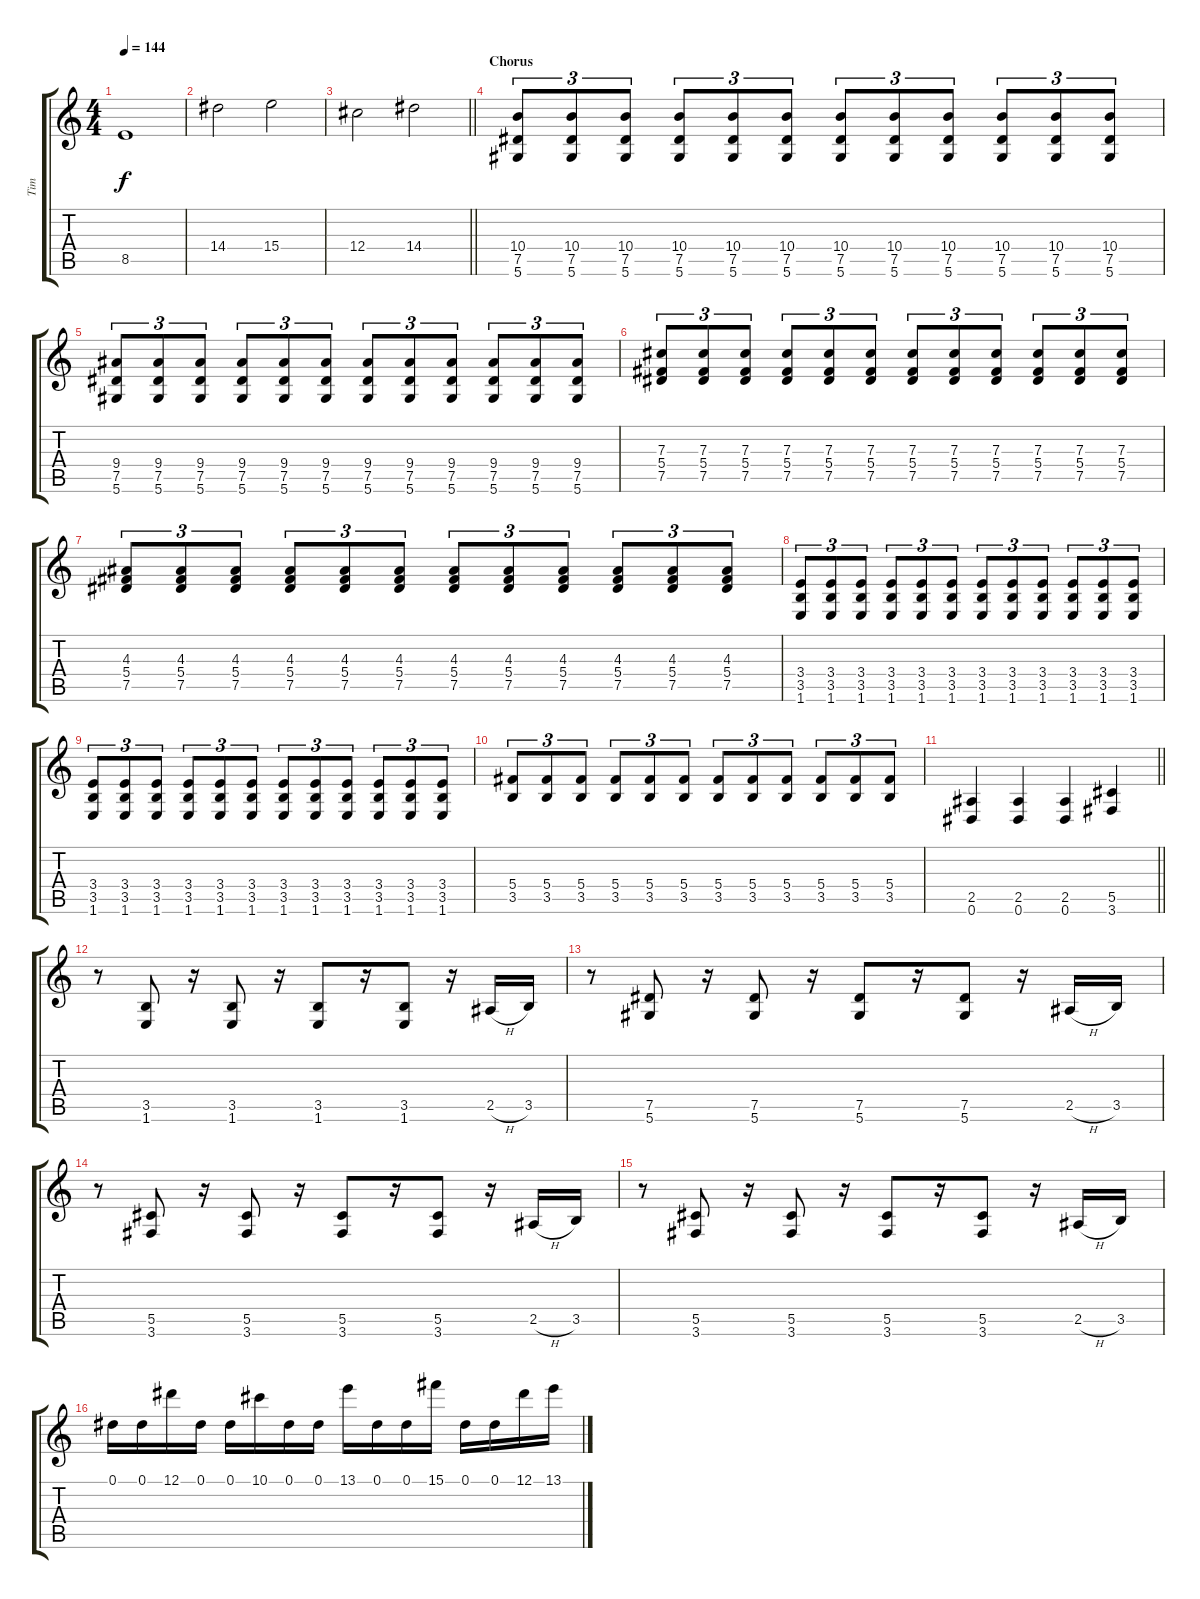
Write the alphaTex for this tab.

\track ("Tim" "Tim") {instrument distortionguitar}
\staff {score tabs}
\tuning (Eb4 Bb3 Gb3 Db3 Ab2 Eb2) {hide}
\ts (4 4)
\tempo 144
\clef g2
\ks c
8.5{t}.1{dy f} |
14.4.2 15.4.2 |
\barLineRight lightlight
12.4.2 14.4.2 |
\section ("" "Chorus")
(10.4 7.5 5.6).8{tu (3 2)} (10.4 7.5 5.6).8{tu (3 2)} (10.4 7.5 5.6).8{tu (3 2)} (10.4 7.5 5.6).8{tu (3 2)} (10.4 7.5 5.6).8{tu (3 2)} (10.4 7.5 5.6).8{tu (3 2)} (10.4 7.5 5.6).8{tu (3 2)} (10.4 7.5 5.6).8{tu (3 2)} (10.4 7.5 5.6).8{tu (3 2)} (10.4 7.5 5.6).8{tu (3 2)} (10.4 7.5 5.6).8{tu (3 2)} (10.4 7.5 5.6).8{tu (3 2)} |
(9.4 7.5 5.6).8{tu (3 2)} (9.4 7.5 5.6).8{tu (3 2)} (9.4 7.5 5.6).8{tu (3 2)} (9.4 7.5 5.6).8{tu (3 2)} (9.4 7.5 5.6).8{tu (3 2)} (9.4 7.5 5.6).8{tu (3 2)} (9.4 7.5 5.6).8{tu (3 2)} (9.4 7.5 5.6).8{tu (3 2)} (9.4 7.5 5.6).8{tu (3 2)} (9.4 7.5 5.6).8{tu (3 2)} (9.4 7.5 5.6).8{tu (3 2)} (9.4 7.5 5.6).8{tu (3 2)} |
(7.3 5.4 7.5).8{tu (3 2)} (7.3 5.4 7.5).8{tu (3 2)} (7.3 5.4 7.5).8{tu (3 2)} (7.3 5.4 7.5).8{tu (3 2)} (7.3 5.4 7.5).8{tu (3 2)} (7.3 5.4 7.5).8{tu (3 2)} (7.3 5.4 7.5).8{tu (3 2)} (7.3 5.4 7.5).8{tu (3 2)} (7.3 5.4 7.5).8{tu (3 2)} (7.3 5.4 7.5).8{tu (3 2)} (7.3 5.4 7.5).8{tu (3 2)} (7.3 5.4 7.5).8{tu (3 2)} |
(4.3 5.4 7.5).8{tu (3 2)} (4.3 5.4 7.5).8{tu (3 2)} (4.3 5.4 7.5).8{tu (3 2)} (4.3 5.4 7.5).8{tu (3 2)} (4.3 5.4 7.5).8{tu (3 2)} (4.3 5.4 7.5).8{tu (3 2)} (4.3 5.4 7.5).8{tu (3 2)} (4.3 5.4 7.5).8{tu (3 2)} (4.3 5.4 7.5).8{tu (3 2)} (4.3 5.4 7.5).8{tu (3 2)} (4.3 5.4 7.5).8{tu (3 2)} (4.3 5.4 7.5).8{tu (3 2)} |
(3.4 3.5 1.6).8{tu (3 2)} (3.4 3.5 1.6).8{tu (3 2)} (3.4 3.5 1.6).8{tu (3 2)} (3.4 3.5 1.6).8{tu (3 2)} (3.4 3.5 1.6).8{tu (3 2)} (3.4 3.5 1.6).8{tu (3 2)} (3.4 3.5 1.6).8{tu (3 2)} (3.4 3.5 1.6).8{tu (3 2)} (3.4 3.5 1.6).8{tu (3 2)} (3.4 3.5 1.6).8{tu (3 2)} (3.4 3.5 1.6).8{tu (3 2)} (3.4 3.5 1.6).8{tu (3 2)} |
(3.4 3.5 1.6).8{tu (3 2)} (3.4 3.5 1.6).8{tu (3 2)} (3.4 3.5 1.6).8{tu (3 2)} (3.4 3.5 1.6).8{tu (3 2)} (3.4 3.5 1.6).8{tu (3 2)} (3.4 3.5 1.6).8{tu (3 2)} (3.4 3.5 1.6).8{tu (3 2)} (3.4 3.5 1.6).8{tu (3 2)} (3.4 3.5 1.6).8{tu (3 2)} (3.4 3.5 1.6).8{tu (3 2)} (3.4 3.5 1.6).8{tu (3 2)} (3.4 3.5 1.6).8{tu (3 2)} |
(5.4 3.5).8{tu (3 2)} (5.4 3.5).8{tu (3 2)} (5.4 3.5).8{tu (3 2)} (5.4 3.5).8{tu (3 2)} (5.4 3.5).8{tu (3 2)} (5.4 3.5).8{tu (3 2)} (5.4 3.5).8{tu (3 2)} (5.4 3.5).8{tu (3 2)} (5.4 3.5).8{tu (3 2)} (5.4 3.5).8{tu (3 2)} (5.4 3.5).8{tu (3 2)} (5.4 3.5).8{tu (3 2)} |
\barLineRight lightlight
(2.5 0.6).4 (2.5 0.6).4 (2.5 0.6).4 (5.5 3.6).4 |
r.8 (3.5 1.6).8 r.16 (3.5 1.6).8 r.16 (3.5 1.6).8 r.16 (3.5 1.6).8 r.16 2.5{h}.16 3.5.16 |
r.8 (7.5 5.6).8 r.16 (7.5 5.6).8 r.16 (7.5 5.6).8 r.16 (7.5 5.6).8 r.16 2.5{h}.16 3.5.16 |
r.8 (5.5 3.6).8 r.16 (5.5 3.6).8 r.16 (5.5 3.6).8 r.16 (5.5 3.6).8 r.16 2.5{h}.16 3.5.16 |
r.8 (5.5 3.6).8 r.16 (5.5 3.6).8 r.16 (5.5 3.6).8 r.16 (5.5 3.6).8 r.16 2.5{h}.16 3.5.16 |
0.1.16 0.1.16 12.1.16 0.1.16 0.1.16 10.1.16 0.1.16 0.1.16 13.1.16 0.1.16 0.1.16 15.1.16 0.1.16 0.1.16 12.1.16 13.1.16
